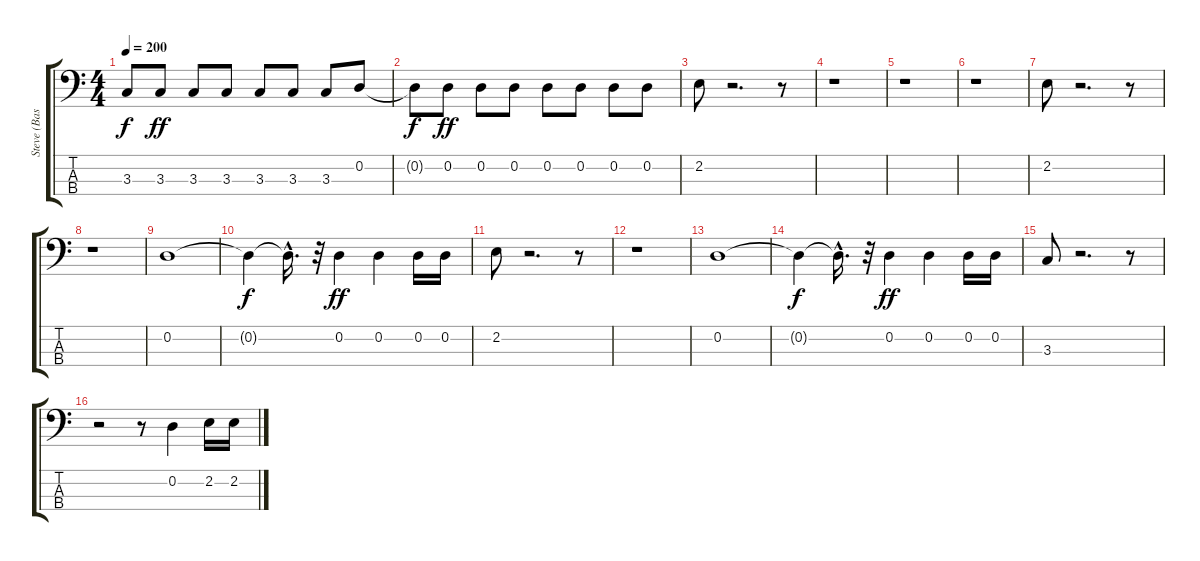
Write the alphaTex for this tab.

\track ("Steve (Bass)" "Steve (Bas") {instrument electricbassfinger}
\staff {score tabs}
\tuning (G2 D2 A1 E1) {hide}
\ts (4 4)
\tempo 200
\clef f4
\ks c
3.3{t}.8{dy f} 3.3.8{dy ff} 3.3.8 3.3.8 3.3.8 3.3.8 3.3.8 0.2.8 |
0.2{t}.8{dy f} 0.2.8{dy ff} 0.2.8 0.2.8 0.2.8 0.2.8 0.2.8 0.2.8 |
2.2.8 r.2{d} r.8 |
r.1 |
r.1 |
r.1 |
2.2.8 r.2{d} r.8 |
r.1 |
0.2.1 |
0.2{t}.4{dy f} 0.2{hac t}.16{d} r.32 0.2.4{dy ff} 0.2.4 0.2.16 0.2.16 |
2.2.8 r.2{d} r.8 |
r.1 |
0.2.1 |
0.2{t}.4{dy f} 0.2{hac t}.16{d} r.32 0.2.4{dy ff} 0.2.4 0.2.16 0.2.16 |
3.3.8 r.2{d} r.8 |
r.2 r.8 0.2.4 2.2.16 2.2.16
